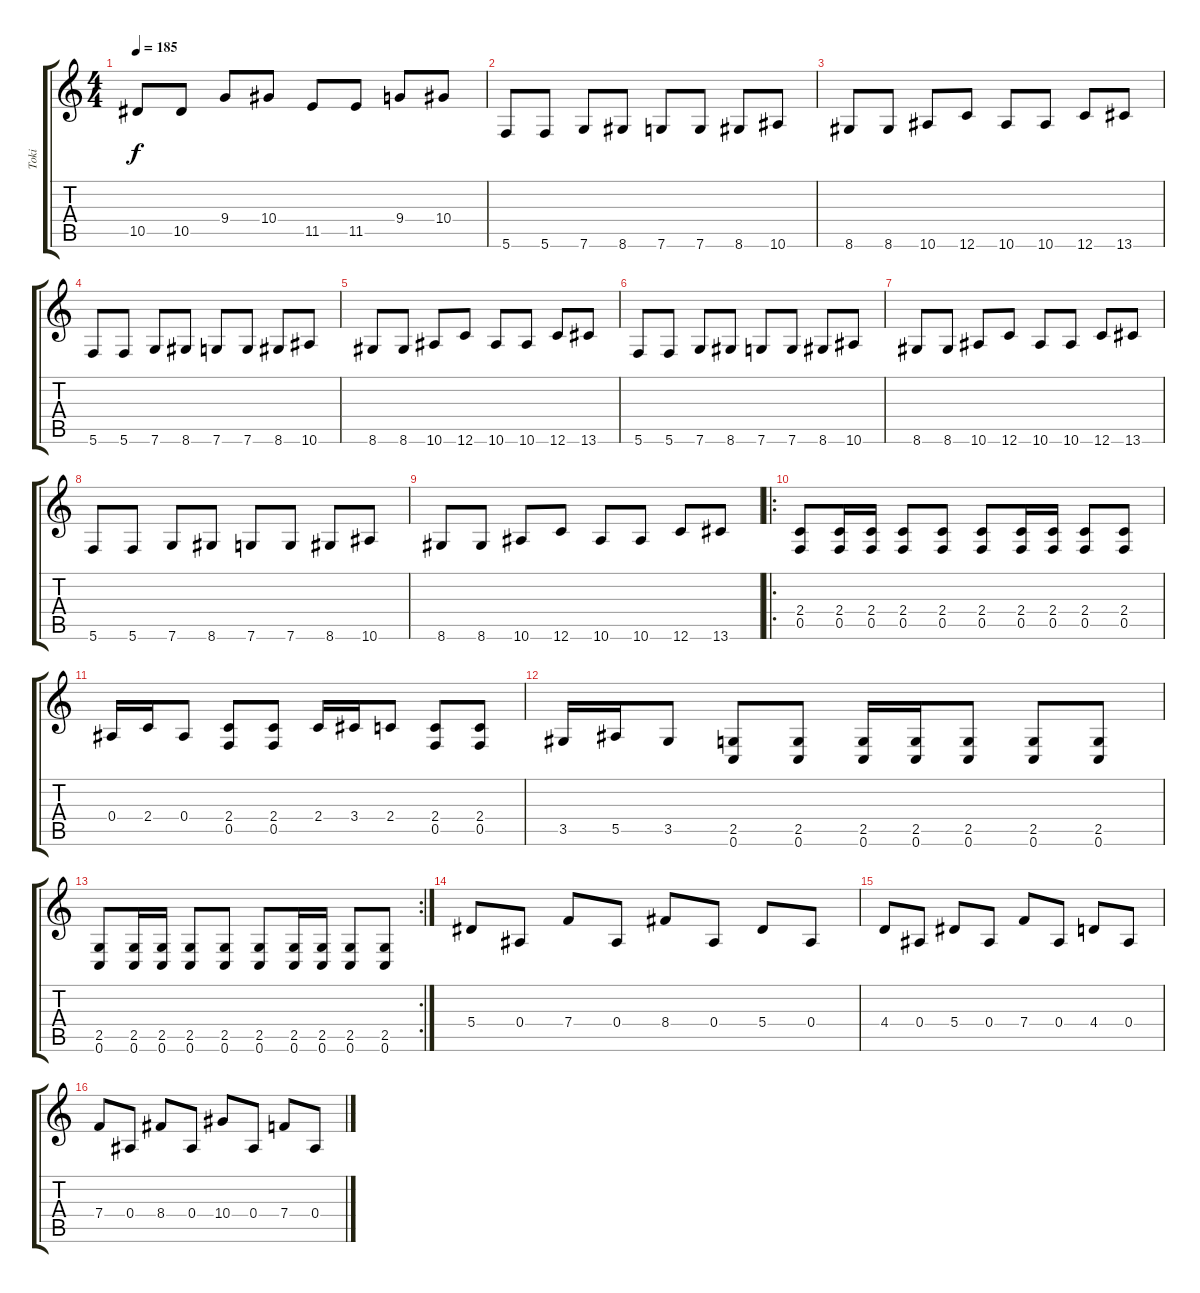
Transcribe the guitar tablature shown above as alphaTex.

\track ("Toki" "Toki") {instrument distortionguitar}
\staff {score tabs}
\tuning (C4 G3 Eb3 Bb2 F2 C2) {hide}
\ts (4 4)
\tempo 185
\clef g2
\ks c
10.5{t}.8{dy f} 10.5.8 9.4.8 10.4.8 11.5.8 11.5.8 9.4.8 10.4.8 |
5.6.8 5.6.8 7.6.8 8.6.8 7.6.8 7.6.8 8.6.8 10.6.8 |
8.6.8 8.6.8 10.6.8 12.6.8 10.6.8 10.6.8 12.6.8 13.6.8 |
5.6.8 5.6.8 7.6.8 8.6.8 7.6.8 7.6.8 8.6.8 10.6.8 |
8.6.8 8.6.8 10.6.8 12.6.8 10.6.8 10.6.8 12.6.8 13.6.8 |
5.6.8 5.6.8 7.6.8 8.6.8 7.6.8 7.6.8 8.6.8 10.6.8 |
8.6.8 8.6.8 10.6.8 12.6.8 10.6.8 10.6.8 12.6.8 13.6.8 |
5.6.8 5.6.8 7.6.8 8.6.8 7.6.8 7.6.8 8.6.8 10.6.8 |
8.6.8 8.6.8 10.6.8 12.6.8 10.6.8 10.6.8 12.6.8 13.6.8 |
\ro
(2.4 0.5).8 (2.4 0.5).16 (2.4 0.5).16 (2.4 0.5).8 (2.4 0.5).8 (2.4 0.5).8 (2.4 0.5).16 (2.4 0.5).16 (2.4 0.5).8 (2.4 0.5).8 |
0.4.16 2.4.16 0.4.8 (2.4 0.5).8 (2.4 0.5).8 2.4.16 3.4.16 2.4.8 (2.4 0.5).8 (2.4 0.5).8 |
3.5.16 5.5.16 3.5.8 (2.5 0.6).8 (2.5 0.6).8 (2.5 0.6).16 (2.5 0.6).16 (2.5 0.6).8 (2.5 0.6).8 (2.5 0.6).8 |
\rc 2
(2.5 0.6).8 (2.5 0.6).16 (2.5 0.6).16 (2.5 0.6).8 (2.5 0.6).8 (2.5 0.6).8 (2.5 0.6).16 (2.5 0.6).16 (2.5 0.6).8 (2.5 0.6).8 |
5.4.8 0.4.8 7.4.8 0.4.8 8.4.8 0.4.8 5.4.8 0.4.8 |
4.4.8 0.4.8 5.4.8 0.4.8 7.4.8 0.4.8 4.4.8 0.4.8 |
7.4.8 0.4.8 8.4.8 0.4.8 10.4.8 0.4.8 7.4.8 0.4.8
